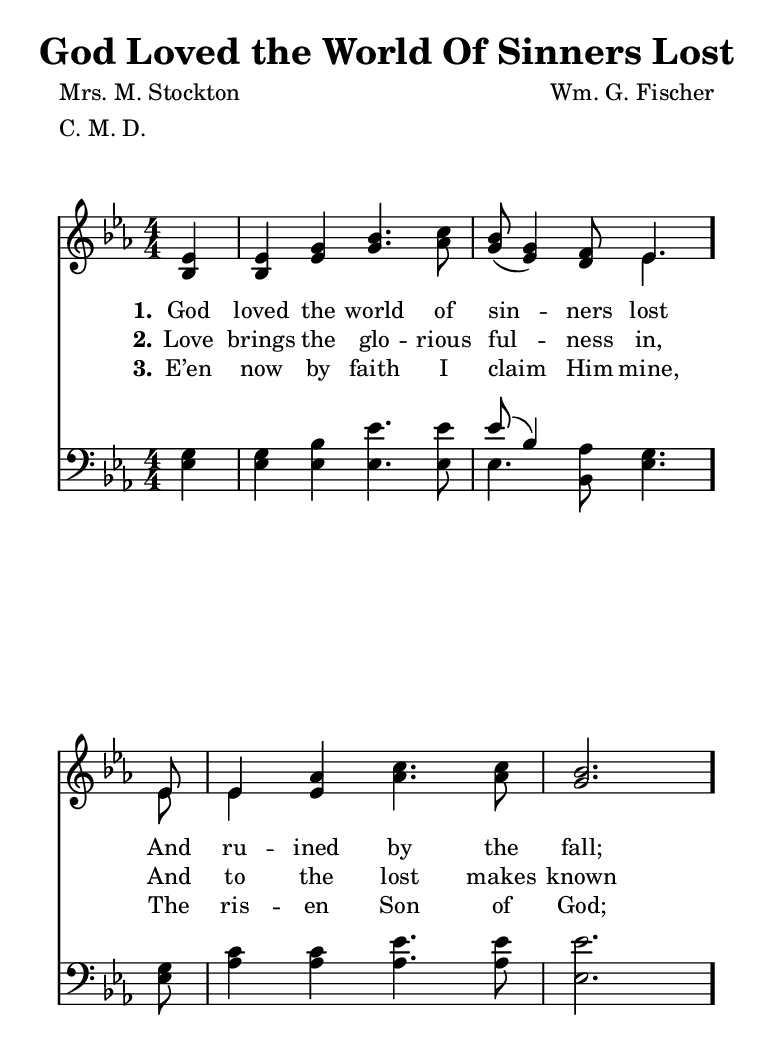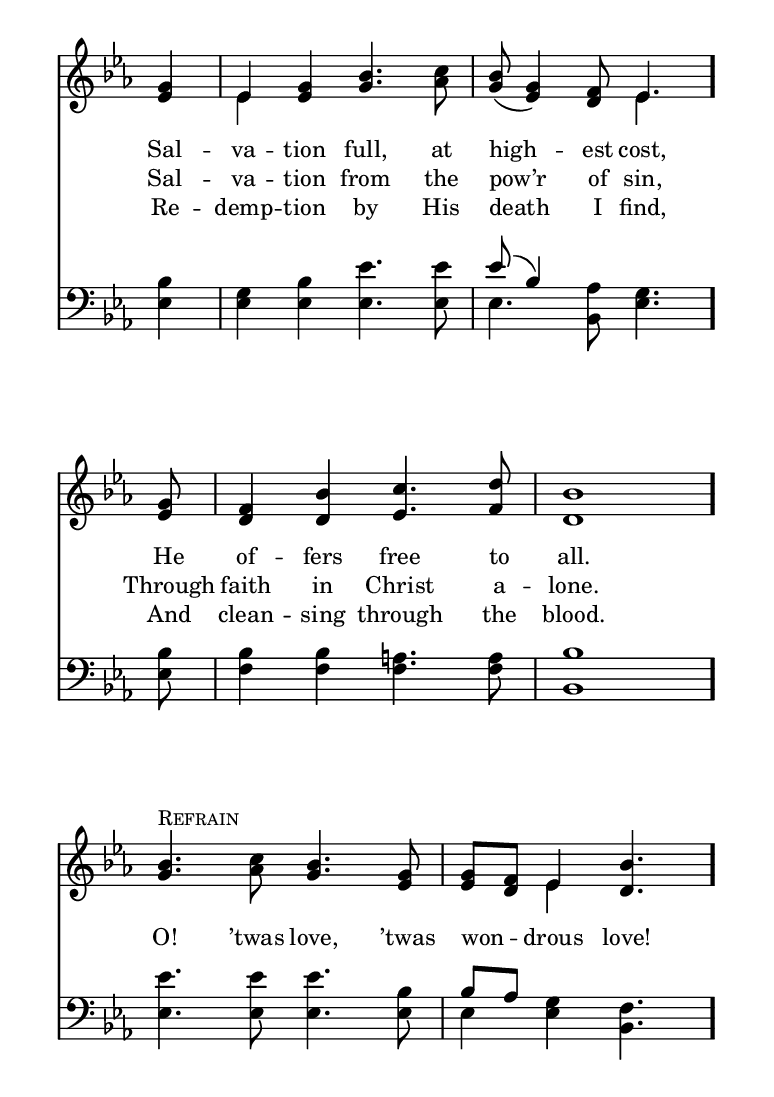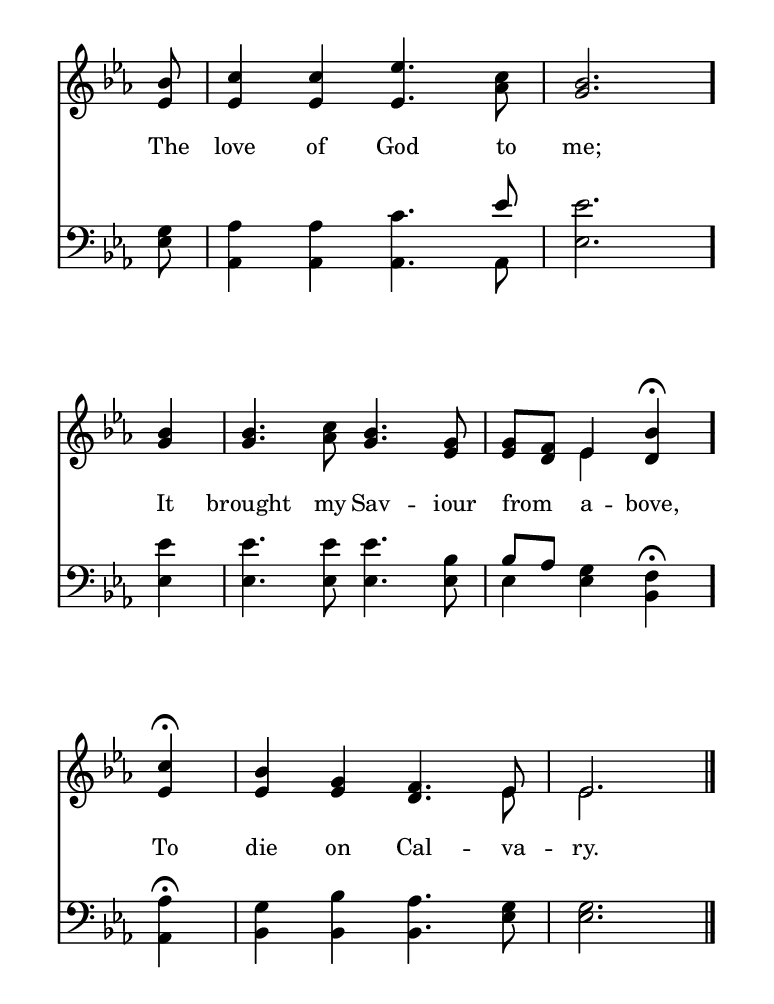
\include "common/global.ily"
\paper {
  \include "common/paper.ily"
  ragged-last-bottom = ##t
  % decrease system-to-system padding to fit onto page with next score
  system-system-spacing.padding = 0.5
  system-system-spacing.basic-distance = 0.5
}

\header{
  hymnnumber = "14"
  title = "God Loved the World Of Sinners Lost"
  tunename = ""
  meter = "C. M. D."
  poet = "Mrs. M. Stockton"
  composer = "Wm. G. Fischer"
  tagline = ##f
}

% for fermata in MIDI
ta = { \tempo 4=80 }
tb = { \tempo 4=40 }

patternA = { \ta c4 | c4 c4 c4. c8 | c8( c4) c8 c4. } % Line 1, 3 soprano / alto / tenor
patternB = { \ta c8 | c4 c4 c4. c8 | c2.            } % Line 2 all, Refrain line 2 all
patternC = { \ta c8 | c4 c4 c4. c8 | c1             } % Line 4 all
patternD = { \ta c4 | c4 c4 c4. c8 | c4.     c8 c4. } % Line 1, 3 bass

patternE = { \ta c4. c8 c4. c8 | c8[ c8] c4 c4. } % Refrain line 1 soprano / alto / tenor
patternF = { \ta c4 | c4. c8 c4. c8 | c8[ c8] c4 \tb c4 } % Refrain line 3 soprano / alto / tenor
patternG = { \tb c4 \ta | c4 c4 c4. c8 | c2. } % Refrain line 4 all

patternH = { \ta c4. c8 c4. c8 | c4 c4 c4. } % Refrain line 1 bass
patternI = { \ta c4 | c4. c8 c4. c8 | c4 c4 \tb c4 } % Refrain line 3 bass

global = {
  \include "common/overrides.ily"
  \override Staff.TimeSignature.style = #'numbered
  \time 4/4
  \override Score.MetronomeMark.transparent = ##t % hide all fermata changes too
  \ta
  \key ees \major
  \partial 4
  \autoBeamOff
}

notesSoprano = {
\global
\relative c' {

  \changePitch \patternA { ees | ees g bes c | bes g f ees }
  \changePitch \patternB { ees | ees aes c c | bes         }
  \changePitch \patternA { g   | ees g bes c | bes g f ees }
  \changePitch \patternC { g   | f bes c d   | bes         }

  << s^\markup { \small \caps "Refrain" }
  \changePitch \patternE { bes c bes g | g f ees bes' } >>
  \changePitch \patternB {         bes | c c ees c   | bes          }
  \changePitch \patternF {         bes | bes c bes g | g f ees bes'\fermata }
  \changePitch \patternG {   c\fermata | bes g f ees | ees          }

  \bar "|."

}
}

notesAlto = {
\global
\relative e' {

  \changePitch \patternA { bes | bes ees g aes   | g ees d ees }
  \changePitch \patternB { ees | ees ees aes aes | g           }
  \changePitch \patternA { ees | ees ees g aes   | g ees d ees }
  \changePitch \patternC { ees | d d ees f       | d           }

  \changePitch \patternE { g aes g ees | ees d ees d }
  \changePitch \patternB {         ees | ees ees ees aes | g           }
  \changePitch \patternF {         g   | g aes g ees     | ees d ees d }
  \changePitch \patternG {         ees | ees ees d ees   | ees         }

}
}

notesTenor = {
\global
\relative a {

  \changePitch \patternA { g   | g bes ees ees | ees bes aes g }
  \changePitch \patternB { g   | c c ees ees   | ees           }
  \changePitch \patternA { bes | g bes ees ees | ees bes aes g }
  \changePitch \patternC { bes | bes bes a a   | bes           }

  \changePitch \patternE { ees ees ees bes | bes aes g f }
  \changePitch \patternB {             g   | aes aes c ees   | ees         }
  \changePitch \patternF {             ees | ees ees ees bes | bes aes g f }
  \changePitch \patternG {             aes | g bes aes g     | g           }

}
}

notesBass = {
\global
\relative f {

  \changePitch \patternD { ees | ees ees ees ees | ees bes ees }
  \changePitch \patternB { ees | aes aes aes aes | ees }
  \changePitch \patternD { ees | ees ees ees ees | ees bes ees }
  \changePitch \patternC { ees | f f f f | bes, }

  \changePitch \patternH { ees ees ees ees | ees ees bes }
  \changePitch \patternB { ees | aes, aes aes aes | ees' }
  \changePitch \patternI { ees | ees ees ees ees | ees ees bes\fermata }
  \changePitch \patternG { aes\fermata | bes bes bes ees | ees }

}
}

Refrain = \lyricmode {

O! ’twas love, ’twas won -- drous love! \bar "."
The love of God to me; \bar "." \break
It brought my Sav -- iour from a -- bove, \bar "."
To die on Cal -- va -- ry. \bar "." \break

}

wordsA = \lyricmode {
\set stanza = "1."

God loved the world of sin -- ners lost \bar "."
And ru -- ined by the fall; \bar "." \break
Sal -- va -- tion full, at high -- est cost, \bar "."
He of -- fers free to all. \bar "." \break

}

wordsB = \lyricmode {
\set stanza = "2."

Love brings the glo -- rious ful -- ness in,
And to the lost makes known
Sal -- va -- tion from the pow’r of sin,
Through faith in Christ a -- lone.

\Refrain

}

wordsC = \lyricmode {
\set stanza = "3."

E’en now by faith I claim Him mine,
The ris -- en Son of God;
Re -- demp -- tion by His death I find,
And clean -- sing through the blood.

}


\score {
  \context ChoirStaff <<
    \context Staff = upper <<
      \set Staff.autoBeaming = ##f
      \set ChoirStaff.systemStartDelimiter = #'SystemStartBar
      \set ChoirStaff.printPartCombineTexts = ##f
      \partcombine #'(2 . 9) \notesSoprano \notesAlto
      \context NullVoice = sopranos { \voiceOne << \notesSoprano >> }
      \context NullVoice = altos { \voiceTwo << \notesAlto >> }
      \context Lyrics = one   \lyricsto sopranos \wordsA
      \context Lyrics = two   \lyricsto sopranos \wordsB
      \context Lyrics = three \lyricsto sopranos \wordsC
      %\context Lyrics = four  \lyricsto sopranos \wordsD
      %\context Lyrics = five  \lyricsto sopranos \wordsE
    >>
    \context Staff = men <<
      \set Staff.autoBeaming = ##f
      \clef bass
      \set ChoirStaff.printPartCombineTexts = ##f
      \partcombine #'(2 . 9) \notesTenor \notesBass
      \context NullVoice = tenors { \voiceOne << \notesTenor >> }
      \context NullVoice = basses { \voiceTwo << \notesBass >> }
    >>
  >>
  \layout {
    \include "common/layout.ily"
  }
  \midi{
    \include "common/midi.ily"
  }
}

\version "2.19.49"  % necessary for upgrading to future LilyPond versions.

% vi:set et ts=2 sw=2 ai nocindent syntax=lilypond:
